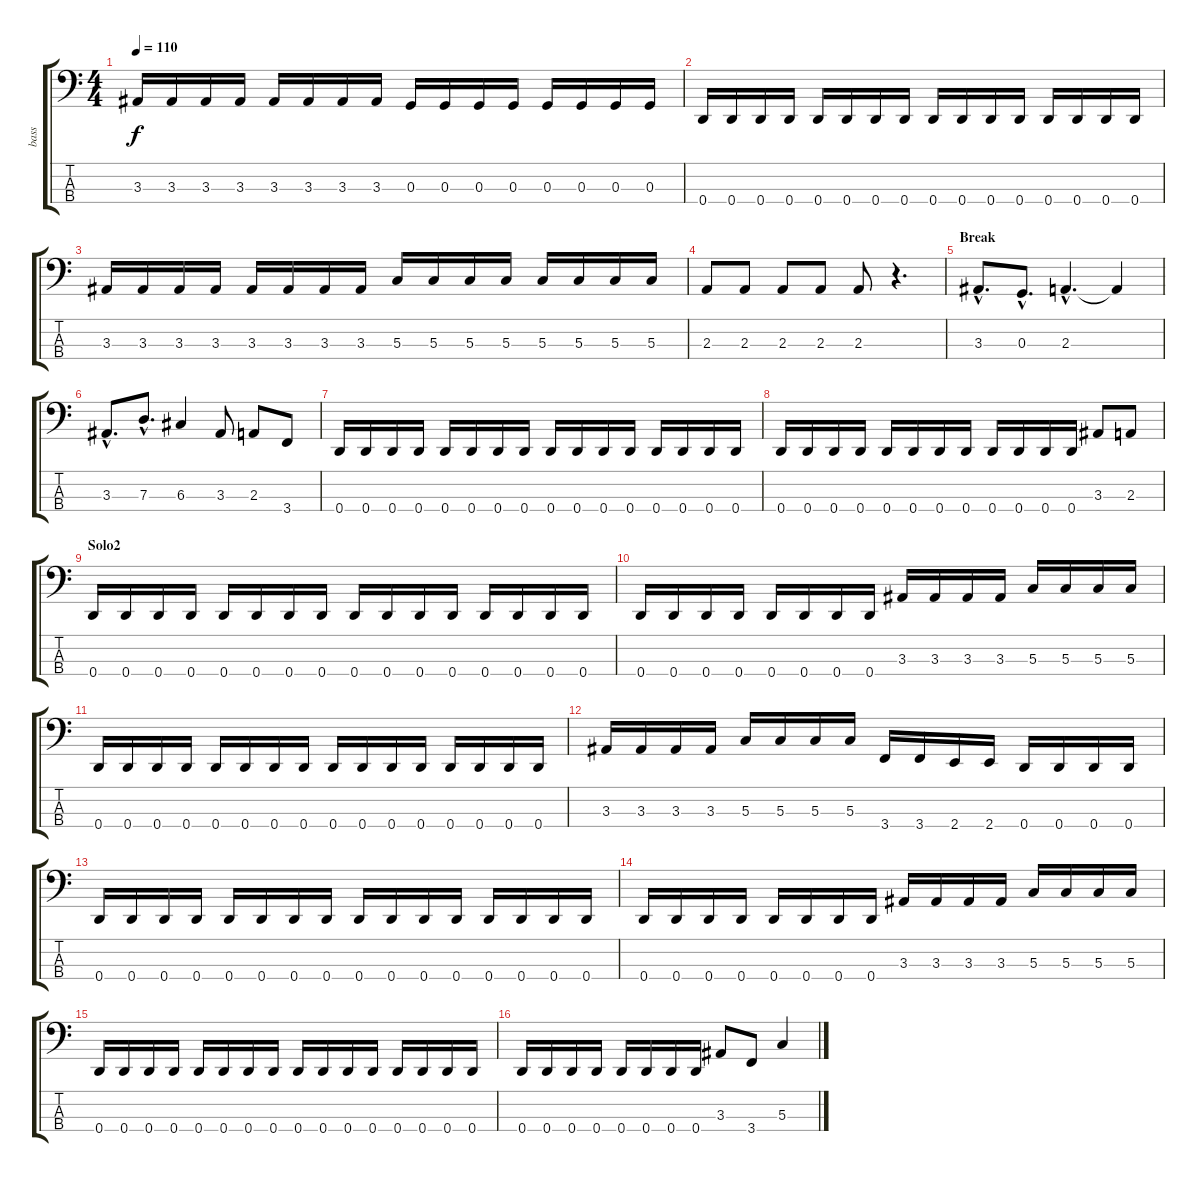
\track ("bass" "bass") {instrument electricbasspick}
\staff {score tabs}
\tuning (F2 C2 G1 D1) {hide}
\ts (4 4)
\tempo 110
\clef f4
\ks c
3.3.16{dy f} 3.3.16 3.3.16 3.3.16 3.3.16 3.3.16 3.3.16 3.3.16 0.3.16 0.3.16 0.3.16 0.3.16 0.3.16 0.3.16 0.3.16 0.3.16 |
0.4.16 0.4.16 0.4.16 0.4.16 0.4.16 0.4.16 0.4.16 0.4.16 0.4.16 0.4.16 0.4.16 0.4.16 0.4.16 0.4.16 0.4.16 0.4.16 |
3.3.16 3.3.16 3.3.16 3.3.16 3.3.16 3.3.16 3.3.16 3.3.16 5.3.16 5.3.16 5.3.16 5.3.16 5.3.16 5.3.16 5.3.16 5.3.16 |
2.3.8 2.3.8 2.3.8 2.3.8 2.3.8 r.4{d} |
\section ("" "Break")
3.3{hac}.8{d} 0.3{hac}.8{d} 2.3{hac}.4{d} 2.3{t}.4 |
3.3{hac}.8{d} 7.3{hac}.8{d} 6.3.4 3.3.8 2.3.8 3.4.8 |
0.4.16 0.4.16 0.4.16 0.4.16 0.4.16 0.4.16 0.4.16 0.4.16 0.4.16 0.4.16 0.4.16 0.4.16 0.4.16 0.4.16 0.4.16 0.4.16 |
0.4.16 0.4.16 0.4.16 0.4.16 0.4.16 0.4.16 0.4.16 0.4.16 0.4.16 0.4.16 0.4.16 0.4.16 3.3.8 2.3.8 |
\section ("" "Solo2")
0.4.16 0.4.16 0.4.16 0.4.16 0.4.16 0.4.16 0.4.16 0.4.16 0.4.16 0.4.16 0.4.16 0.4.16 0.4.16 0.4.16 0.4.16 0.4.16 |
0.4.16 0.4.16 0.4.16 0.4.16 0.4.16 0.4.16 0.4.16 0.4.16 3.3.16 3.3.16 3.3.16 3.3.16 5.3.16 5.3.16 5.3.16 5.3.16 |
0.4.16 0.4.16 0.4.16 0.4.16 0.4.16 0.4.16 0.4.16 0.4.16 0.4.16 0.4.16 0.4.16 0.4.16 0.4.16 0.4.16 0.4.16 0.4.16 |
3.3.16 3.3.16 3.3.16 3.3.16 5.3.16 5.3.16 5.3.16 5.3.16 3.4.16 3.4.16 2.4.16 2.4.16 0.4.16 0.4.16 0.4.16 0.4.16 |
0.4.16 0.4.16 0.4.16 0.4.16 0.4.16 0.4.16 0.4.16 0.4.16 0.4.16 0.4.16 0.4.16 0.4.16 0.4.16 0.4.16 0.4.16 0.4.16 |
0.4.16 0.4.16 0.4.16 0.4.16 0.4.16 0.4.16 0.4.16 0.4.16 3.3.16 3.3.16 3.3.16 3.3.16 5.3.16 5.3.16 5.3.16 5.3.16 |
0.4.16 0.4.16 0.4.16 0.4.16 0.4.16 0.4.16 0.4.16 0.4.16 0.4.16 0.4.16 0.4.16 0.4.16 0.4.16 0.4.16 0.4.16 0.4.16 |
0.4.16 0.4.16 0.4.16 0.4.16 0.4.16 0.4.16 0.4.16 0.4.16 3.3.8 3.4.8 5.3.4
